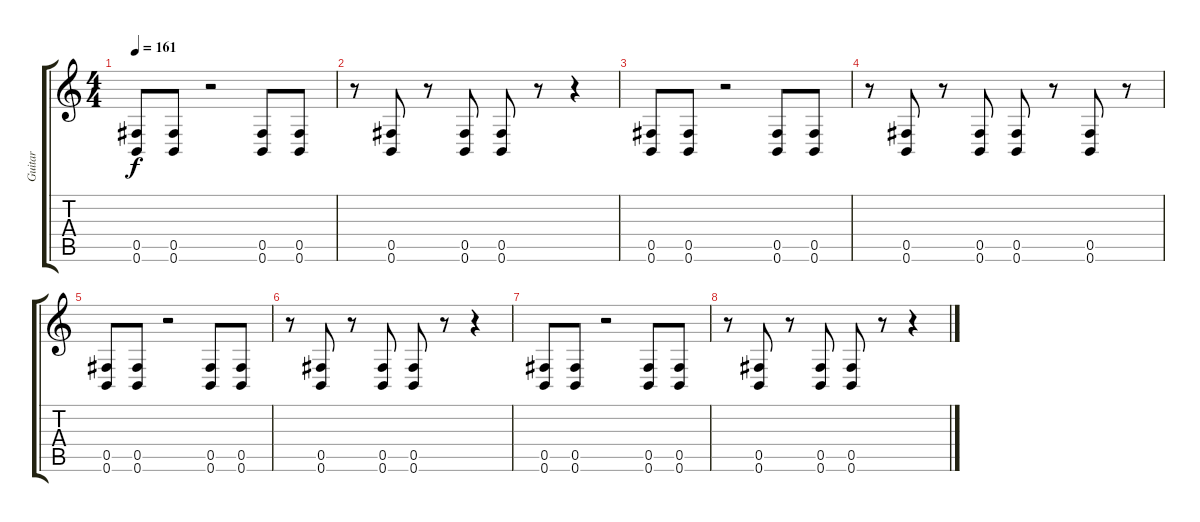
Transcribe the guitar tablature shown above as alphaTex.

\track ("Guitar" "Guitar") {instrument distortionguitar}
\staff {score tabs}
\tuning (Db4 Ab3 E3 B2 Gb2 B1) {hide}
\ts (4 4)
\tempo 161
\clef g2
\ks c
(0.5 0.6).8{dy f} (0.5 0.6).8 r.2 (0.5 0.6).8 (0.5 0.6).8 |
r.8 (0.5 0.6).8 r.8 (0.5 0.6).8 (0.5 0.6).8 r.8 r.4 |
(0.5 0.6).8 (0.5 0.6).8 r.2 (0.5 0.6).8 (0.5 0.6).8 |
r.8 (0.5 0.6).8 r.8 (0.5 0.6).8 (0.5 0.6).8 r.8 (0.5 0.6).8 r.8 |
(0.5 0.6).8 (0.5 0.6).8 r.2 (0.5 0.6).8 (0.5 0.6).8 |
r.8 (0.5 0.6).8 r.8 (0.5 0.6).8 (0.5 0.6).8 r.8 r.4 |
(0.5 0.6).8 (0.5 0.6).8 r.2 (0.5 0.6).8 (0.5 0.6).8 |
r.8 (0.5 0.6).8 r.8 (0.5 0.6).8 (0.5 0.6).8 r.8 r.4
